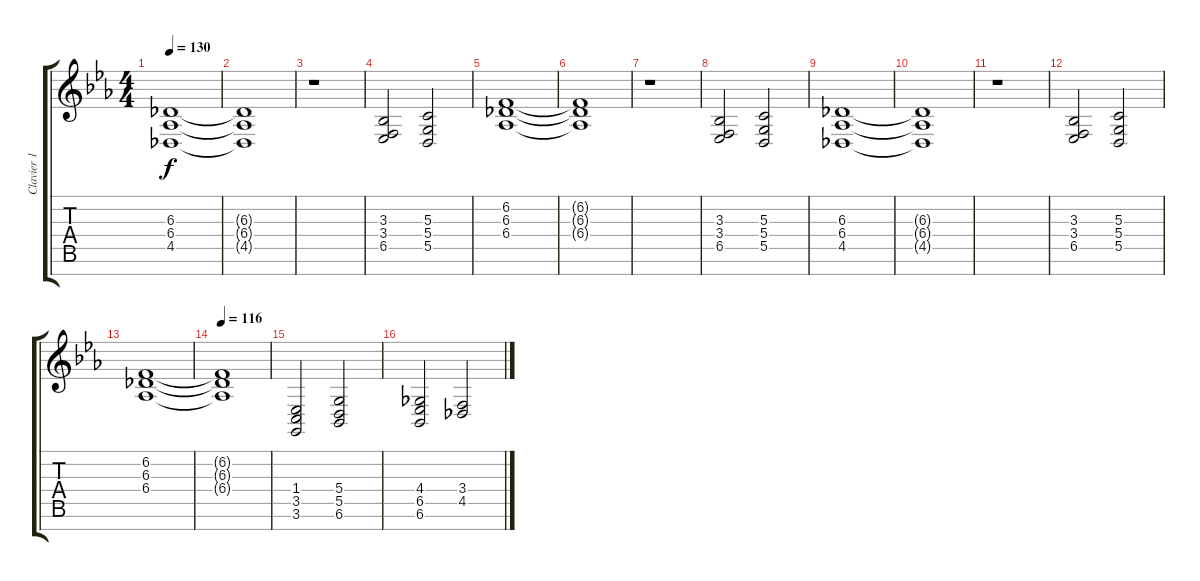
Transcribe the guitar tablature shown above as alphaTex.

\track ("Clavier 1" "Clavier 1") {instrument churchorgan}
\staff {score tabs}
\tuning (E4 B3 G3 D3 A2 E2 B1) {hide}
\ts (4 4)
\tempo 130
\clef g2
\ks eb
(6.3 6.4 4.5).1{dy f} |
(6.3{t} 6.4{t} 4.5{t}).1 |
r.1 |
(3.3 3.4 6.5).2 (5.3 5.4 5.5).2 |
(6.2 6.3 6.4).1 |
(6.2{t} 6.3{t} 6.4{t}).1 |
r.1 |
(3.3 3.4 6.5).2 (5.3 5.4 5.5).2 |
(6.3 6.4 4.5).1 |
(6.3{t} 6.4{t} 4.5{t}).1 |
r.1 |
(3.3 3.4 6.5).2 (5.3 5.4 5.5).2 |
(6.2 6.3 6.4).1 |
\tempo 116
(6.2{t} 6.3{t} 6.4{t}).1 |
(1.4 3.5 3.6).2 (5.4 5.5 6.6).2 |
(4.4 6.5 6.6).2 (3.4 4.5).2
